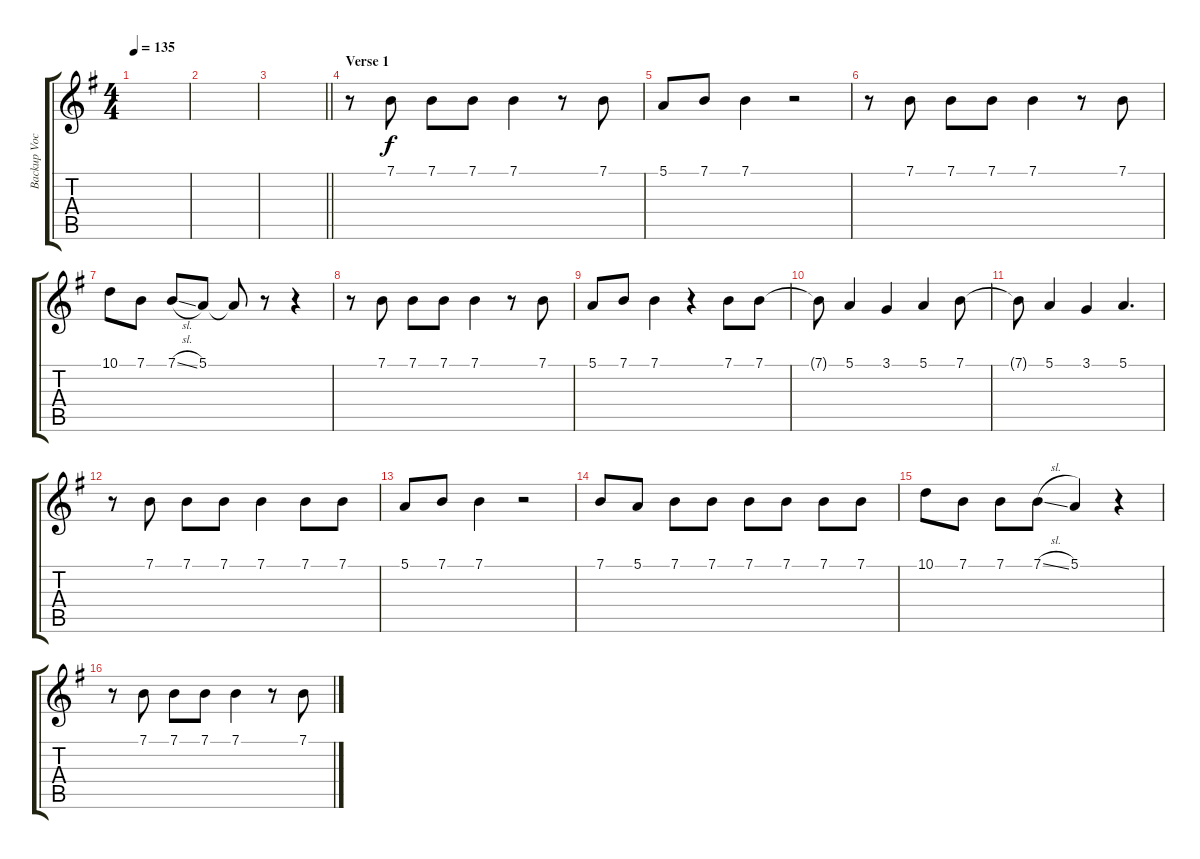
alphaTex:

\track ("Backup Vocals" "Backup Voc") {instrument choiraahs}
\staff {score tabs}
\tuning (E4 B3 G3 D3 A2 E2) {hide}
\ts (4 4)
\tempo 135
\clef g2
\ks g
|
|
\barLineRight lightlight
|
\section ("" "Verse 1")
r.8 7.1.8 7.1.8 7.1.8 7.1.4 r.8 7.1.8 |
5.1.8 7.1.8 7.1.4 r.2 |
r.8 7.1.8 7.1.8 7.1.8 7.1.4 r.8 7.1.8 |
10.1.8 7.1.8 7.1{sl}.8 5.1.8 5.1{t}.8 r.8 r.4 |
r.8 7.1.8 7.1.8 7.1.8 7.1.4 r.8 7.1.8 |
5.1.8 7.1.8 7.1.4 r.4 7.1.8 7.1.8 |
7.1{t}.8 5.1.4 3.1.4 5.1.4 7.1.8 |
7.1{t}.8 5.1.4 3.1.4 5.1.4{d} |
r.8 7.1.8 7.1.8 7.1.8 7.1.4 7.1.8 7.1.8 |
5.1.8 7.1.8 7.1.4 r.2 |
7.1.8 5.1.8 7.1.8 7.1.8 7.1.8 7.1.8 7.1.8 7.1.8 |
10.1.8 7.1.8 7.1.8 7.1{sl}.8 5.1.4 r.4 |
r.8 7.1.8 7.1.8 7.1.8 7.1.4 r.8 7.1.8
